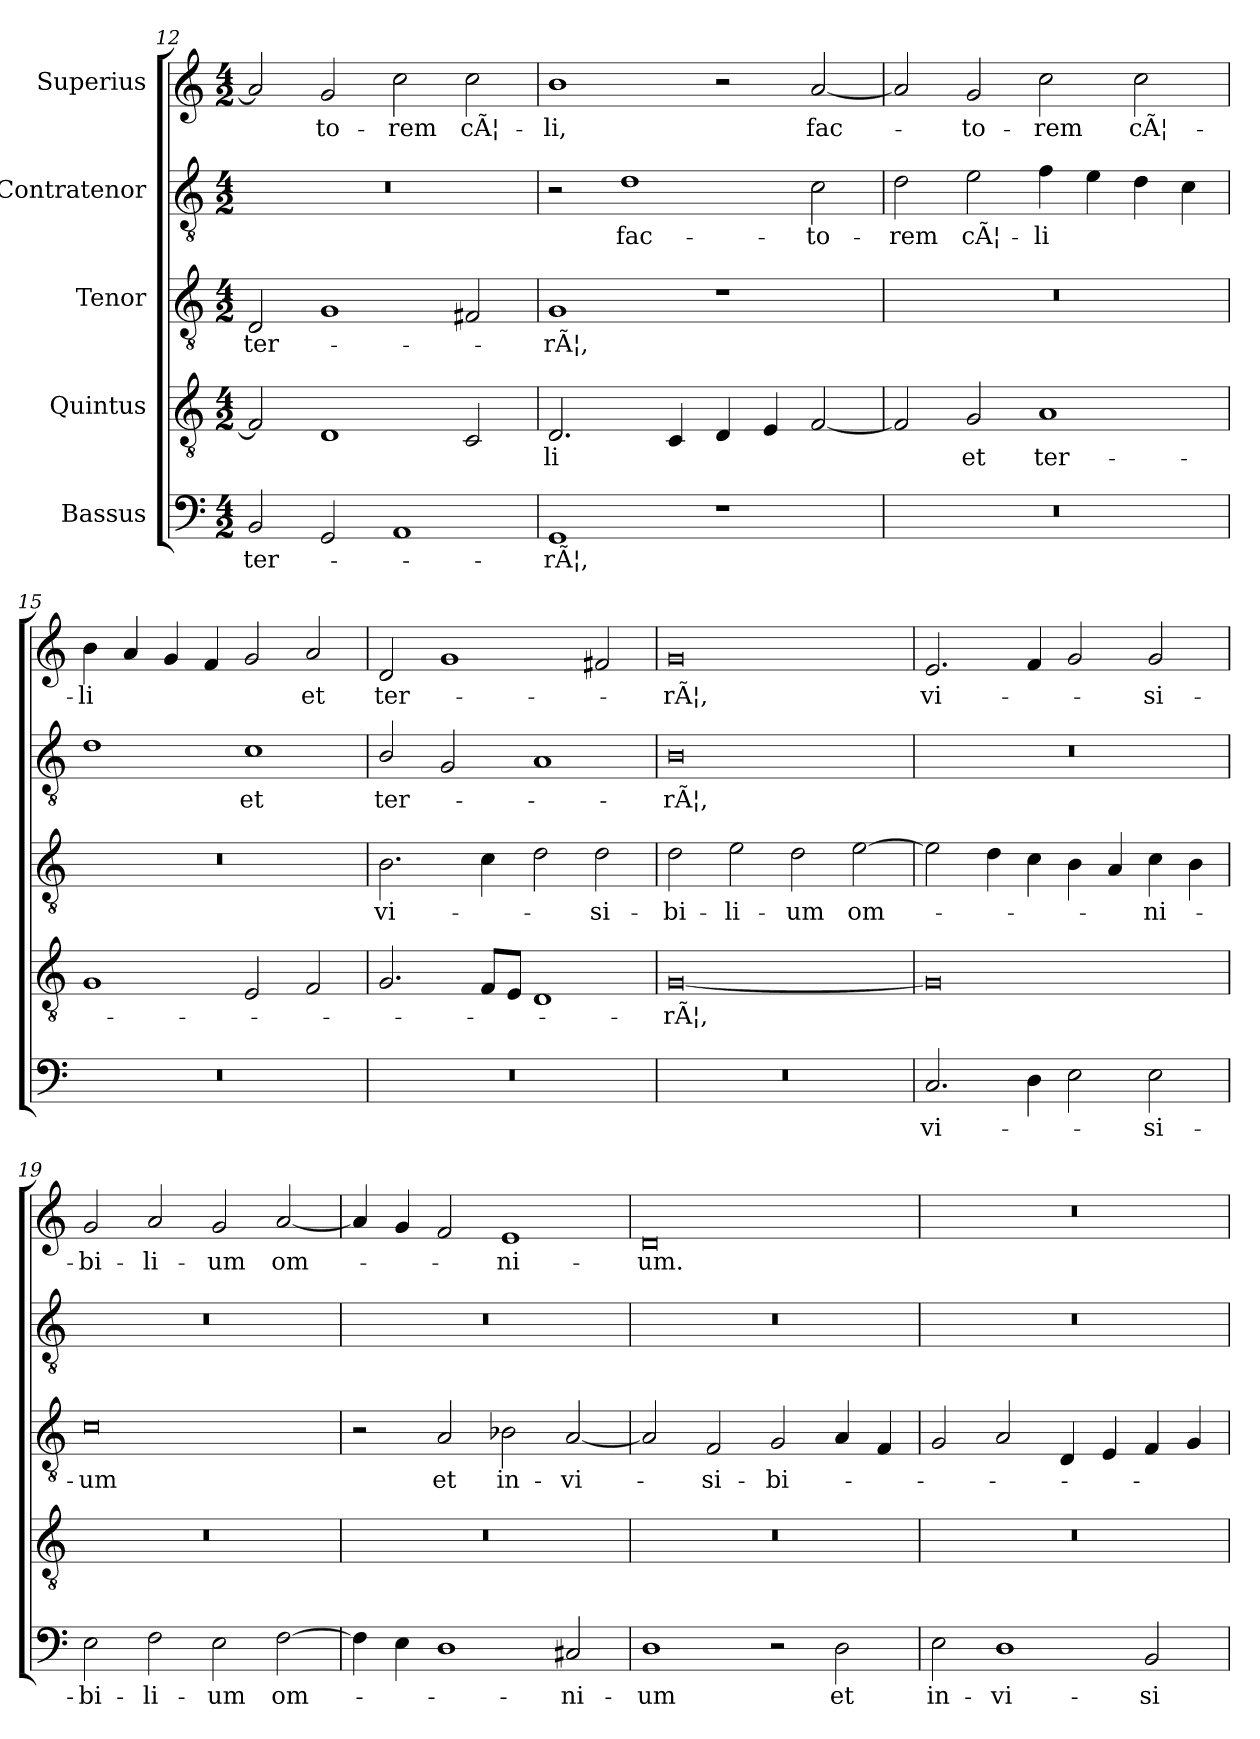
**kern	**text	**kern	**text	**kern	**text	**kern	**text	**kern	**text
*part5	*part5	*part4	*part4	*part3	*part3	*part2	*part2	*part1	*part1
*staff5	*staff5	*staff4	*staff4	*staff3	*staff3	*staff2	*staff2	*staff1	*staff1
*I"Bassus	*	*I"Quintus	*	*I"Tenor	*	*I"Contratenor	*	*I"Superius	*
*clefF4	*	*clefGv2	*	*clefGv2	*	*clefGv2	*	*clefG2	*
*k[]	*	*k[]	*	*k[]	*	*k[]	*	*k[]	*
*M4/2	*	*M4/2	*	*M4/2	*	*M4/2	*	*M4/2	*
=12	=12	=12	=12	=12	=12	=12	=12	=12	=12
2BB/	ter-	2F/]	.	2D/	ter-	0r	.	2a/]	.
2GG/	.	1D/	.	1G/	.	.	.	2g/	-to-
1AA/	.	.	.	.	.	.	.	2cc\	-rem
.	.	2C/	.	2F#X/	.	.	.	2cc\	cÃ¦-
=13	=13	=13	=13	=13	=13	=13	=13	=13	=13
1GG/	-rÃ¦,	2.D/	-li	1G/	-rÃ¦,	2r	.	1b\	-li,
.	.	.	.	.	.	1d/	fac-	.	.
.	.	4C/	.	.	.	.	.	.	.
1r	.	4D/	.	1r	.	.	.	2r	.
.	.	4E/	.	.	.	.	.	.	.
.	.	[2F/	.	.	.	2c\	-to-	[2a/	fac-
=14	=14	=14	=14	=14	=14	=14	=14	=14	=14
0r	.	2F/]	.	0r	.	2d\	-rem	2a/]	.
.	.	2G/	et	.	.	2e\	cÃ¦-	2g/	-to-
.	.	1A/	ter-	.	.	4f\	-li	2cc\	-rem
.	.	.	.	.	.	4e\	.	.	.
.	.	.	.	.	.	4d\	.	2cc\	cÃ¦-
.	.	.	.	.	.	4c\	.	.	.
=15	=15	=15	=15	=15	=15	=15	=15	=15	=15
0r	.	1G/	.	0r	.	1d\	.	4b\	-li
.	.	.	.	.	.	.	.	4a/	.
.	.	.	.	.	.	.	.	4g/	.
.	.	.	.	.	.	.	.	4f/	.
.	.	2E/	.	.	.	1c\	et	2g/	.
.	.	2F/	.	.	.	.	.	2a/	et
=16	=16	=16	=16	=16	=16	=16	=16	=16	=16
0r	.	2.G/	.	2.B\	vi-	2B/	ter-	2d/	ter-
.	.	.	.	.	.	2G/	.	1g/	.
.	.	8F/L	.	4c\	.	.	.	.	.
.	.	8E/J	.	.	.	.	.	.	.
.	.	1D/	.	2d\	.	1A/	.	.	.
.	.	.	.	2d\	-si-	.	.	2f#X/	.
=17	=17	=17	=17	=17	=17	=17	=17	=17	=17
0r	.	[0G/	-rÃ¦,	2d\	-bi-	0B\	-rÃ¦,	0g/	-rÃ¦,
.	.	.	.	2e\	-li-	.	.	.	.
.	.	.	.	2d\	-um	.	.	.	.
.	.	.	.	[2e\	om-	.	.	.	.
=18	=18	=18	=18	=18	=18	=18	=18	=18	=18
2.C/	vi-	0G/]	.	2e\]	.	0r	.	2.e/	vi-
.	.	.	.	4d\	.	.	.	.	.
4D\	.	.	.	4c\	.	.	.	4f/	.
2E\	.	.	.	4B\	.	.	.	2g/	.
.	.	.	.	4A/	.	.	.	.	.
2E\	-si-	.	.	4c\	-ni-	.	.	2g/	-si-
.	.	.	.	4B\	.	.	.	.	.
=19	=19	=19	=19	=19	=19	=19	=19	=19	=19
2E\	-bi-	0r	.	0c\	-um	0r	.	2g/	-bi-
2F\	-li-	.	.	.	.	.	.	2a/	-li-
2E\	-um	.	.	.	.	.	.	2g/	-um
[2F\	om-	.	.	.	.	.	.	[2a/	om-
=20	=20	=20	=20	=20	=20	=20	=20	=20	=20
4F\]	.	0r	.	2r	.	0r	.	4a/]	.
4E\	.	.	.	.	.	.	.	4g/	.
1D\	.	.	.	2A/	et	.	.	2f/	.
.	.	.	.	2B-X\	in-	.	.	1e/	-ni-
2C#X/	-ni-	.	.	[2A/	-vi-	.	.	.	.
=21	=21	=21	=21	=21	=21	=21	=21	=21	=21
1D\	-um	0r	.	2A/]	.	0r	.	0d/	-um.
.	.	.	.	2F/	-si-	.	.	.	.
2r	.	.	.	2G/	-bi-	.	.	.	.
2D\	et	.	.	4A/	.	.	.	.	.
.	.	.	.	4F/	.	.	.	.	.
=22	=22	=22	=22	=22	=22	=22	=22	=22	=22
2E\	in-	0r	.	2G/	.	0r	.	0r	.
1D\	-vi-	.	.	2A/	.	.	.	.	.
.	.	.	.	4D/	.	.	.	.	.
.	.	.	.	4E/	.	.	.	.	.
2BB/	-si-	.	.	4F/	.	.	.	.	.
.	.	.	.	4G/	.	.	.	.	.
=	=	=	=	=	=	=	=	=	=
*-	*-	*-	*-	*-	*-	*-	*-	*-	*-
